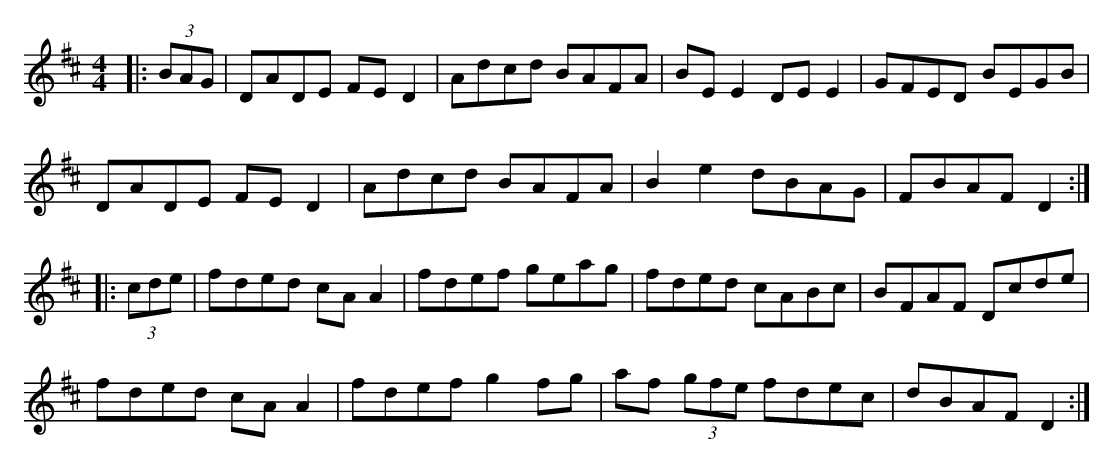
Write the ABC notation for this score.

X:1
M:4/4
K:D
|:(3BAG|DADE FE D2|Adcd BAFA|BE E2 DE E2|GFED BEGB|
DADE FE D2|Adcd BAFA|B2 e2 dBAG|FBAF D2:|
|:(3cde|fded cA A2|fdef geag|fded cABc|BFAF Dcde|
fded cA A2|fdef g2 fg|af (3gfe fdec|dBAF D2:|
